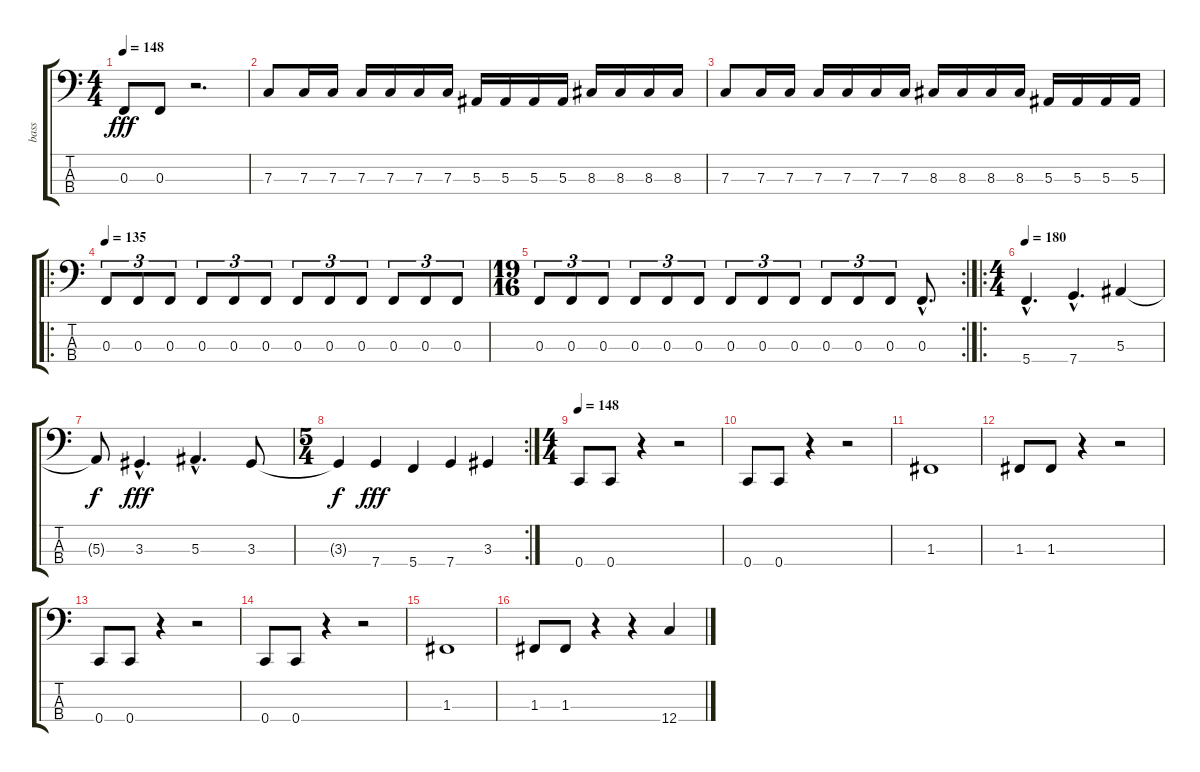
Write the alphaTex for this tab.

\track ("bass" "bass") {instrument electricbassfinger}
\staff {score tabs}
\tuning (Eb2 Bb1 F1 C1) {hide}
\ts (4 4)
\tempo 148
\clef f4
\ks c
0.3.8{dy fff} 0.3.8 r.2{d} |
7.3.8 7.3.16 7.3.16 7.3.16 7.3.16 7.3.16 7.3.16 5.3.16 5.3.16 5.3.16 5.3.16 8.3.16 8.3.16 8.3.16 8.3.16 |
7.3.8 7.3.16 7.3.16 7.3.16 7.3.16 7.3.16 7.3.16 8.3.16 8.3.16 8.3.16 8.3.16 5.3.16 5.3.16 5.3.16 5.3.16 |
\ro
\tempo 135
0.3.8{tu (3 2)} 0.3.8{tu (3 2)} 0.3.8{tu (3 2)} 0.3.8{tu (3 2)} 0.3.8{tu (3 2)} 0.3.8{tu (3 2)} 0.3.8{tu (3 2)} 0.3.8{tu (3 2)} 0.3.8{tu (3 2)} 0.3.8{tu (3 2)} 0.3.8{tu (3 2)} 0.3.8{tu (3 2)} |
\rc 2
\ts (19 16)
0.3.8{tu (3 2)} 0.3.8{tu (3 2)} 0.3.8{tu (3 2)} 0.3.8{tu (3 2)} 0.3.8{tu (3 2)} 0.3.8{tu (3 2)} 0.3.8{tu (3 2)} 0.3.8{tu (3 2)} 0.3.8{tu (3 2)} 0.3.8{tu (3 2)} 0.3.8{tu (3 2)} 0.3.8{tu (3 2)} 0.3{hac}.8{d} |
\ro
\ts (4 4)
\tempo 180
5.4{hac}.4{d} 7.4{hac}.4{d} 5.3.4 |
5.3{t}.8{dy f} 3.3{hac}.4{d dy fff} 5.3{hac}.4{d} 3.3.8 |
\rc 2
\ts (5 4)
3.3{t}.4{dy f} 7.4.4{dy fff} 5.4.4 7.4.4 3.3.4 |
\ts (4 4)
\tempo 148
0.4.8 0.4.8 r.4 r.2 |
0.4.8 0.4.8 r.4 r.2 |
1.3.1 |
1.3.8 1.3.8 r.4 r.2 |
0.4.8 0.4.8 r.4 r.2 |
0.4.8 0.4.8 r.4 r.2 |
1.3.1 |
1.3.8 1.3.8 r.4 r.4 12.4{ss}.4
